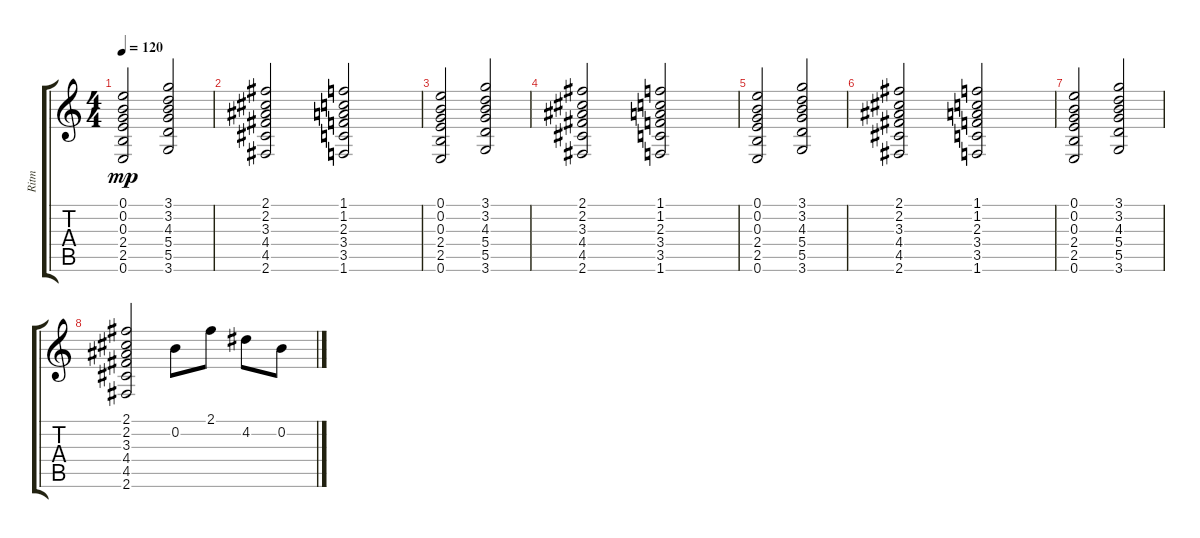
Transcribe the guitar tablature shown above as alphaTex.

\track ("Ritm" "Ritm") {instrument overdrivenguitar}
\staff {score tabs}
\tuning (E4 B3 G3 D3 A2 E2) {hide}
\ts (4 4)
\tempo 120
\clef g2
\ks c
(0.1 0.2 0.3 2.4 2.5 0.6).2{dy mp} (3.1 3.2 4.3 5.4 5.5 3.6).2 |
(2.1 2.2 3.3 4.4 4.5 2.6).2 (1.1 1.2 2.3 3.4 3.5 1.6).2 |
(0.1 0.2 0.3 2.4 2.5 0.6).2 (3.1 3.2 4.3 5.4 5.5 3.6).2 |
(2.1 2.2 3.3 4.4 4.5 2.6).2 (1.1 1.2 2.3 3.4 3.5 1.6).2 |
(0.1 0.2 0.3 2.4 2.5 0.6).2 (3.1 3.2 4.3 5.4 5.5 3.6).2 |
(2.1 2.2 3.3 4.4 4.5 2.6).2 (1.1 1.2 2.3 3.4 3.5 1.6).2 |
(0.1 0.2 0.3 2.4 2.5 0.6).2 (3.1 3.2 4.3 5.4 5.5 3.6).2 |
(2.1 2.2 3.3 4.4 4.5 2.6).2 0.2.8 2.1.8 4.2.8 0.2.8
